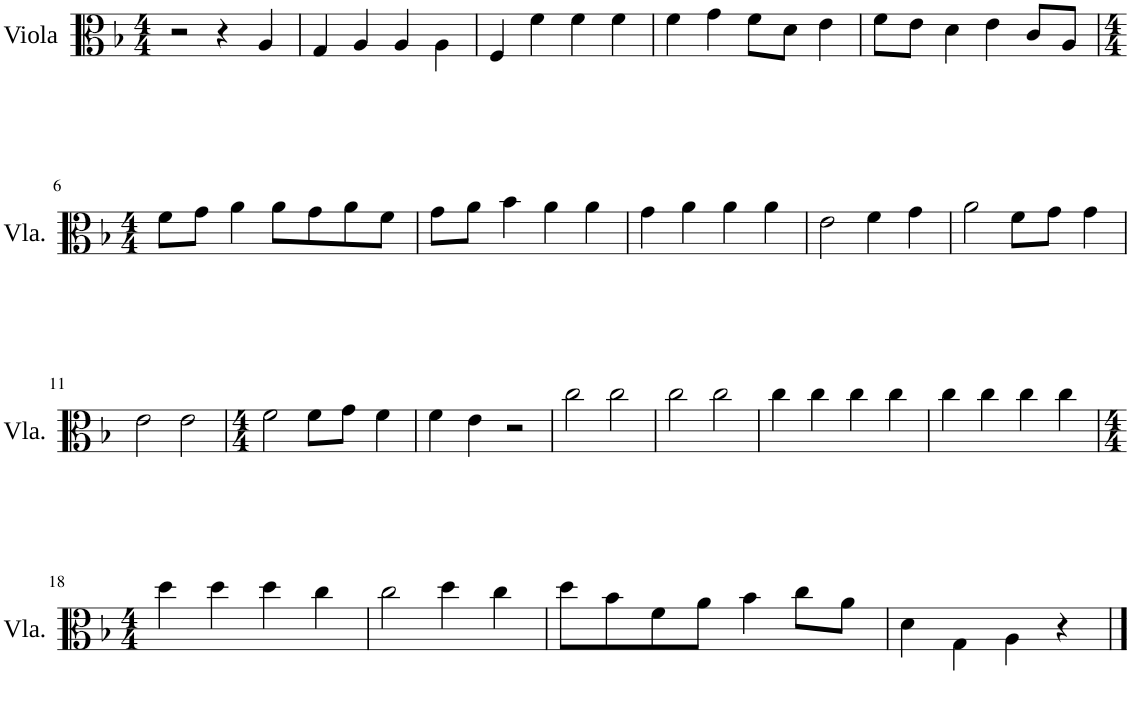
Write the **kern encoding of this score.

**kern
*part1
*staff1
*I"Viola
*I'Vla.
*clefC3
*k[b-]
*M4/4
=1
2r
4r
4A/
=2
4G/
4A/
4A/
4A\
=3
4F/
4f\
4f\
4f\
=4
4f\
4g\
8f\L
8d\J
4e\
=5
8f\L
8e\J
4d\
4e\
8c/L
8A/J
!!LO:LB:g=z
=6
*M4/4
8f\L
8g\J
4a\
8a\L
8g\
8a\
8f\J
=7
8g\L
8a\J
4b-\
4a\
4a\
=8
4g\
4a\
4a\
4a\
=9
2e\
4f\
4g\
=10
2a\
8f\L
8g\J
4g\
!!LO:LB:g=z
=11
2e\
2e\
=12
*M4/4
2f\
8f\L
8g\J
4f\
=13
4f\
4e\
2r
=14
2cc\
2cc\
=15
2cc\
2cc\
=16
4cc\
4cc\
4cc\
4cc\
=17
4cc\
4cc\
4cc\
4cc\
!!LO:LB:g=z
=18
*M4/4
4dd\
4dd\
4dd\
4cc\
=19
2cc\
4dd\
4cc\
=20
8dd\L
8b-\
8f\
8a\J
4b-\
8cc\L
8a\J
=21
4d\
4G\
4A\
4r
==
*-
